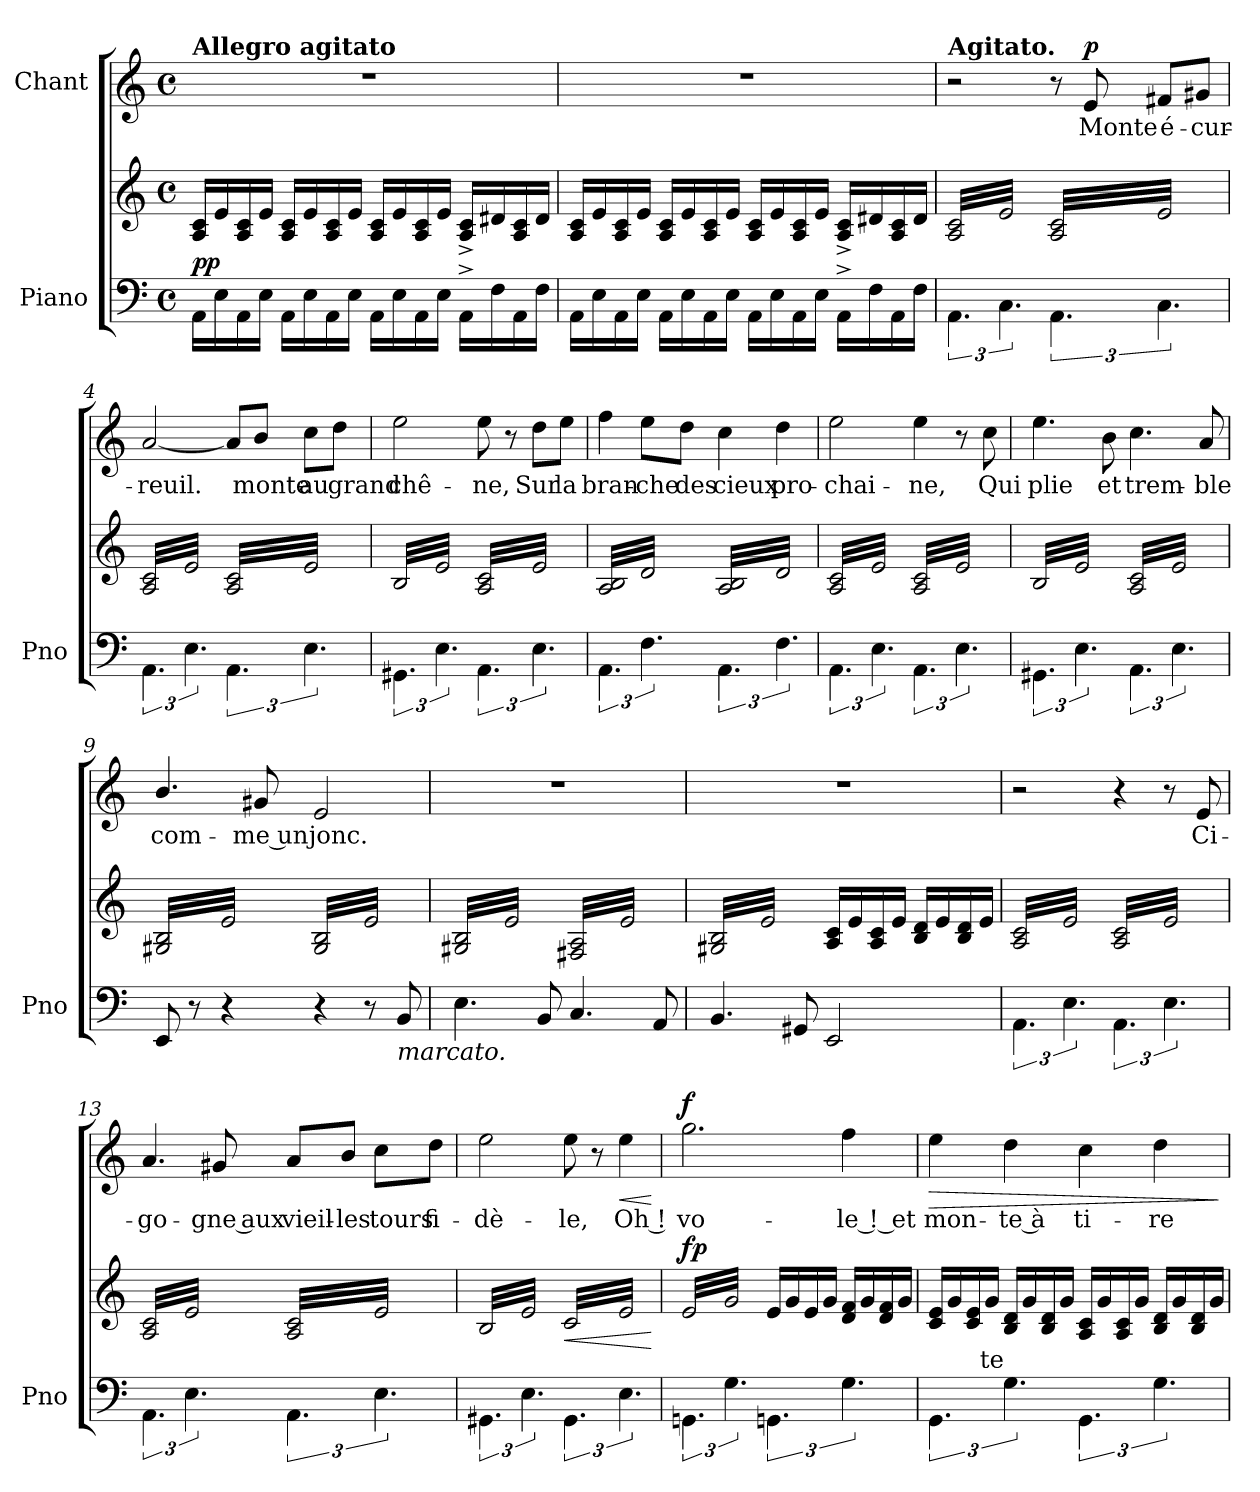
**kern	**kern	**text	**dynam	**kern	**text	**dynam
*part2	*part2	*part2	*part2	*part1	*part1	*part1
*staff3	*staff2	*staff2	*staff2/3	*staff1	*staff1	*staff1
*I"Piano	*	*	*	*I"Chant	*	*
*I'Pno	*	*	*	*	*	*
*clefF4	*clefG2	*	*	*clefG2	*	*
*k[]	*k[]	*	*	*k[]	*	*
*C:	*C:	*	*	*C:	*	*
*M4/4	*M4/4	*	*	*M4/4	*	*
*met(c)	*met(c)	*	*	*met(c)	*	*
=1	=1	=1	=1	=1	=1	=1
!	!	!	!	!LO:TX:a:B:t=Allegro agitato	!	!
!	!	!	!LO:DY:a=2	!	!	!
16AA\LL	16A/ 16c/LL	.	pp	1r	.	.
16E\	16e/	.	.	.	.	.
16AA\	16A/ 16c/	.	.	.	.	.
16E\JJ	16e/JJ	.	.	.	.	.
16AA\LL	16A/ 16c/LL	.	.	.	.	.
16E\	16e/	.	.	.	.	.
16AA\	16A/ 16c/	.	.	.	.	.
16E\JJ	16e/JJ	.	.	.	.	.
16AA\LL	16A/ 16c/LL	.	.	.	.	.
16E\	16e/	.	.	.	.	.
16AA\	16A/ 16c/	.	.	.	.	.
16E\JJ	16e/JJ	.	.	.	.	.
16AA^>\LL	16A/^> 16c/^>LL	.	.	.	.	.
16F\	16d#X/	.	.	.	.	.
16AA\	16A/ 16c/	.	.	.	.	.
16F\JJ	16d#/JJ	.	.	.	.	.
=2	=2	=2	=2	=2	=2	=2
16AA\LL	16A/ 16c/LL	.	.	1r	.	.
16E\	16e/	.	.	.	.	.
16AA\	16A/ 16c/	.	.	.	.	.
16E\JJ	16e/JJ	.	.	.	.	.
16AA\LL	16A/ 16c/LL	.	.	.	.	.
16E\	16e/	.	.	.	.	.
16AA\	16A/ 16c/	.	.	.	.	.
16E\JJ	16e/JJ	.	.	.	.	.
16AA\LL	16A/ 16c/LL	.	.	.	.	.
16E\	16e/	.	.	.	.	.
16AA\	16A/ 16c/	.	.	.	.	.
16E\JJ	16e/JJ	.	.	.	.	.
16AA^>\LL	16A/^> 16c/^>LL	.	.	.	.	.
16F\	16d#X/	.	.	.	.	.
16AA\	16A/ 16c/	.	.	.	.	.
16F\JJ	16d#/JJ	.	.	.	.	.
=3	=3	=3	=3	=3	=3	=3
!	!	!	!	!LO:TX:a:B:t=Agitato.	!	!
*	*tremolo	*	*	*	*	*
6.AA\	32A/ 32c/LLL	.	.	2r	.	.
.	32e/	.	.	.	.	.
.	32A/ 32c/	.	.	.	.	.
.	32e/	.	.	.	.	.
.	32A/ 32c/	.	.	.	.	.
.	32e/	.	.	.	.	.
.	32A/ 32c/	.	.	.	.	.
.	32e/	.	.	.	.	.
6.C\	32A/ 32c/	.	.	.	.	.
.	32e/	.	.	.	.	.
.	32A/ 32c/	.	.	.	.	.
.	32e/	.	.	.	.	.
.	32A/ 32c/	.	.	.	.	.
.	32e/	.	.	.	.	.
.	32A/ 32c/	.	.	.	.	.
.	32e/JJJ	.	.	.	.	.
6.AA\	32A/ 32c/LLL	.	.	8r	.	.
.	32e/	.	.	.	.	.
.	32A/ 32c/	.	.	.	.	.
.	32e/	.	.	.	.	.
!	!	!	!	!	!LO:LY:b	!LO:DY:a
.	32A/ 32c/	.	.	8e/	Monte	p
.	32e/	.	.	.	.	.
.	32A/ 32c/	.	.	.	.	.
.	32e/	.	.	.	.	.
!	!	!	!	!	!LO:LY:b	!
6.C\	32A/ 32c/	.	.	8f#X/L	é-	.
.	32e/	.	.	.	.	.
.	32A/ 32c/	.	.	.	.	.
.	32e/	.	.	.	.	.
!	!	!	!	!	!LO:LY:b	!
.	32A/ 32c/	.	.	8g#X/J	-cur-	.
.	32e/	.	.	.	.	.
.	32A/ 32c/	.	.	.	.	.
.	32e/JJJ	.	.	.	.	.
!!LO:LB:g=z
=4	=4	=4	=4	=4	=4	=4
!	!	!	!	!	!LO:LY:b	!
6.AA\	32A/ 32c/LLL	.	.	[2a/	-reuil.	.
.	32e/	.	.	.	.	.
.	32A/ 32c/	.	.	.	.	.
.	32e/	.	.	.	.	.
.	32A/ 32c/	.	.	.	.	.
.	32e/	.	.	.	.	.
.	32A/ 32c/	.	.	.	.	.
.	32e/	.	.	.	.	.
6.E\	32A/ 32c/	.	.	.	.	.
.	32e/	.	.	.	.	.
.	32A/ 32c/	.	.	.	.	.
.	32e/	.	.	.	.	.
.	32A/ 32c/	.	.	.	.	.
.	32e/	.	.	.	.	.
.	32A/ 32c/	.	.	.	.	.
.	32e/JJJ	.	.	.	.	.
6.AA\	32A/ 32c/LLL	.	.	8a/L]	.	.
.	32e/	.	.	.	.	.
.	32A/ 32c/	.	.	.	.	.
.	32e/	.	.	.	.	.
!	!	!	!	!	!LO:LY:b	!
.	32A/ 32c/	.	.	8b/J	monte	.
.	32e/	.	.	.	.	.
.	32A/ 32c/	.	.	.	.	.
.	32e/	.	.	.	.	.
!	!	!	!	!	!LO:LY:b	!
6.E\	32A/ 32c/	.	.	8cc\L	au	.
.	32e/	.	.	.	.	.
.	32A/ 32c/	.	.	.	.	.
.	32e/	.	.	.	.	.
!	!	!	!	!	!LO:LY:b	!
.	32A/ 32c/	.	.	8dd\J	grand	.
.	32e/	.	.	.	.	.
.	32A/ 32c/	.	.	.	.	.
.	32e/JJJ	.	.	.	.	.
=5	=5	=5	=5	=5	=5	=5
!	!	!	!	!	!LO:LY:b	!
6.GG#X\	32B/LLL	.	.	2ee\	chê-	.
.	32e/	.	.	.	.	.
.	32B/	.	.	.	.	.
.	32e/	.	.	.	.	.
.	32B/	.	.	.	.	.
.	32e/	.	.	.	.	.
.	32B/	.	.	.	.	.
.	32e/	.	.	.	.	.
6.E\	32B/	.	.	.	.	.
.	32e/	.	.	.	.	.
.	32B/	.	.	.	.	.
.	32e/	.	.	.	.	.
.	32B/	.	.	.	.	.
.	32e/	.	.	.	.	.
.	32B/	.	.	.	.	.
.	32e/JJJ	.	.	.	.	.
!	!	!	!	!	!LO:LY:b	!
6.AA\	32A/ 32c/LLL	.	.	8ee\	-ne,	.
.	32e/	.	.	.	.	.
.	32A/ 32c/	.	.	.	.	.
.	32e/	.	.	.	.	.
.	32A/ 32c/	.	.	8r	.	.
.	32e/	.	.	.	.	.
.	32A/ 32c/	.	.	.	.	.
.	32e/	.	.	.	.	.
!	!	!	!	!	!LO:LY:b	!
6.E\	32A/ 32c/	.	.	8dd\L	Sur	.
.	32e/	.	.	.	.	.
.	32A/ 32c/	.	.	.	.	.
.	32e/	.	.	.	.	.
!	!	!	!	!	!LO:LY:b	!
.	32A/ 32c/	.	.	8ee\J	la	.
.	32e/	.	.	.	.	.
.	32A/ 32c/	.	.	.	.	.
.	32e/JJJ	.	.	.	.	.
=6	=6	=6	=6	=6	=6	=6
!	!	!	!	!	!LO:LY:b	!
6.AA\	32A/ 32B/LLL	.	.	4ff\	bran-	.
.	32d/	.	.	.	.	.
.	32A/ 32B/	.	.	.	.	.
.	32d/	.	.	.	.	.
.	32A/ 32B/	.	.	.	.	.
.	32d/	.	.	.	.	.
.	32A/ 32B/	.	.	.	.	.
.	32d/	.	.	.	.	.
!	!	!	!	!	!LO:LY:b	!
6.F\	32A/ 32B/	.	.	8ee\L	-che	.
.	32d/	.	.	.	.	.
.	32A/ 32B/	.	.	.	.	.
.	32d/	.	.	.	.	.
!	!	!	!	!	!LO:LY:b	!
.	32A/ 32B/	.	.	8dd\J	des	.
.	32d/	.	.	.	.	.
.	32A/ 32B/	.	.	.	.	.
.	32d/JJJ	.	.	.	.	.
!	!	!	!	!	!LO:LY:b	!
6.AA\	32A/ 32B/LLL	.	.	4cc\	cieux	.
.	32d/	.	.	.	.	.
.	32A/ 32B/	.	.	.	.	.
.	32d/	.	.	.	.	.
.	32A/ 32B/	.	.	.	.	.
.	32d/	.	.	.	.	.
.	32A/ 32B/	.	.	.	.	.
.	32d/	.	.	.	.	.
!	!	!	!	!	!LO:LY:b	!
6.F\	32A/ 32B/	.	.	4dd\	pro-	.
.	32d/	.	.	.	.	.
.	32A/ 32B/	.	.	.	.	.
.	32d/	.	.	.	.	.
.	32A/ 32B/	.	.	.	.	.
.	32d/	.	.	.	.	.
.	32A/ 32B/	.	.	.	.	.
.	32d/JJJ	.	.	.	.	.
=7	=7	=7	=7	=7	=7	=7
!	!	!	!	!	!LO:LY:b	!
6.AA\	32A/ 32c/LLL	.	.	2ee\	-chai-	.
.	32e/	.	.	.	.	.
.	32A/ 32c/	.	.	.	.	.
.	32e/	.	.	.	.	.
.	32A/ 32c/	.	.	.	.	.
.	32e/	.	.	.	.	.
.	32A/ 32c/	.	.	.	.	.
.	32e/	.	.	.	.	.
6.E\	32A/ 32c/	.	.	.	.	.
.	32e/	.	.	.	.	.
.	32A/ 32c/	.	.	.	.	.
.	32e/	.	.	.	.	.
.	32A/ 32c/	.	.	.	.	.
.	32e/	.	.	.	.	.
.	32A/ 32c/	.	.	.	.	.
.	32e/JJJ	.	.	.	.	.
!	!	!	!	!	!LO:LY:b	!
6.AA\	32A/ 32c/LLL	.	.	4ee\	-ne,	.
.	32e/	.	.	.	.	.
.	32A/ 32c/	.	.	.	.	.
.	32e/	.	.	.	.	.
.	32A/ 32c/	.	.	.	.	.
.	32e/	.	.	.	.	.
.	32A/ 32c/	.	.	.	.	.
.	32e/	.	.	.	.	.
6.E\	32A/ 32c/	.	.	8r	.	.
.	32e/	.	.	.	.	.
.	32A/ 32c/	.	.	.	.	.
.	32e/	.	.	.	.	.
!	!	!	!	!	!LO:LY:b	!
.	32A/ 32c/	.	.	8cc\	Qui	.
.	32e/	.	.	.	.	.
.	32A/ 32c/	.	.	.	.	.
.	32e/JJJ	.	.	.	.	.
!!LO:LB:g=z
=8	=8	=8	=8	=8	=8	=8
!	!	!	!	!	!LO:LY:b	!
6.GG#X\	32B/LLL	.	.	4.ee\	plie	.
.	32e/	.	.	.	.	.
.	32B/	.	.	.	.	.
.	32e/	.	.	.	.	.
.	32B/	.	.	.	.	.
.	32e/	.	.	.	.	.
.	32B/	.	.	.	.	.
.	32e/	.	.	.	.	.
6.E\	32B/	.	.	.	.	.
.	32e/	.	.	.	.	.
.	32B/	.	.	.	.	.
.	32e/	.	.	.	.	.
!	!	!	!	!	!LO:LY:b	!
.	32B/	.	.	8b\	et	.
.	32e/	.	.	.	.	.
.	32B/	.	.	.	.	.
.	32e/JJJ	.	.	.	.	.
!	!	!	!	!	!LO:LY:b	!
6.AA\	32A/ 32c/LLL	.	.	4.cc\	trem-	.
.	32e/	.	.	.	.	.
.	32A/ 32c/	.	.	.	.	.
.	32e/	.	.	.	.	.
.	32A/ 32c/	.	.	.	.	.
.	32e/	.	.	.	.	.
.	32A/ 32c/	.	.	.	.	.
.	32e/	.	.	.	.	.
6.E\	32A/ 32c/	.	.	.	.	.
.	32e/	.	.	.	.	.
.	32A/ 32c/	.	.	.	.	.
.	32e/	.	.	.	.	.
!	!	!	!	!	!LO:LY:b	!
.	32A/ 32c/	.	.	8a/	-ble	.
.	32e/	.	.	.	.	.
.	32A/ 32c/	.	.	.	.	.
.	32e/JJJ	.	.	.	.	.
=9	=9	=9	=9	=9	=9	=9
!	!	!	!	!	!LO:LY:b	!
8EE/	32G#X/ 32B/LLL	.	.	4.b/	com-	.
.	32e/	.	.	.	.	.
.	32G#X/ 32B/	.	.	.	.	.
.	32e/	.	.	.	.	.
8r	32G#X/ 32B/	.	.	.	.	.
.	32e/	.	.	.	.	.
.	32G#X/ 32B/	.	.	.	.	.
.	32e/	.	.	.	.	.
4r	32G#X/ 32B/	.	.	.	.	.
.	32e/	.	.	.	.	.
.	32G#X/ 32B/	.	.	.	.	.
.	32e/	.	.	.	.	.
!	!	!	!	!	!LO:LY:b	!
.	32G#X/ 32B/	.	.	8g#X/	-me un	.
.	32e/	.	.	.	.	.
.	32G#X/ 32B/	.	.	.	.	.
.	32e/JJJ	.	.	.	.	.
!	!	!	!	!	!LO:LY:b	!
4r	32G#/ 32B/LLL	.	.	2e/	jonc.	.
.	32e/	.	.	.	.	.
.	32G#/ 32B/	.	.	.	.	.
.	32e/	.	.	.	.	.
.	32G#/ 32B/	.	.	.	.	.
.	32e/	.	.	.	.	.
.	32G#/ 32B/	.	.	.	.	.
.	32e/	.	.	.	.	.
8r	32G#/ 32B/	.	.	.	.	.
.	32e/	.	.	.	.	.
.	32G#/ 32B/	.	.	.	.	.
.	32e/	.	.	.	.	.
!LO:TX:b:i:t=marcato.	!	!	!	!	!	!
8BB/	32G#/ 32B/	.	.	.	.	.
.	32e/	.	.	.	.	.
.	32G#/ 32B/	.	.	.	.	.
.	32e/JJJ	.	.	.	.	.
=10	=10	=10	=10	=10	=10	=10
4.E\	32G#X/ 32B/LLL	.	.	1r	.	.
.	32e/	.	.	.	.	.
.	32G#X/ 32B/	.	.	.	.	.
.	32e/	.	.	.	.	.
.	32G#X/ 32B/	.	.	.	.	.
.	32e/	.	.	.	.	.
.	32G#X/ 32B/	.	.	.	.	.
.	32e/	.	.	.	.	.
.	32G#X/ 32B/	.	.	.	.	.
.	32e/	.	.	.	.	.
.	32G#X/ 32B/	.	.	.	.	.
.	32e/	.	.	.	.	.
8BB/	32G#X/ 32B/	.	.	.	.	.
.	32e/	.	.	.	.	.
.	32G#X/ 32B/	.	.	.	.	.
.	32e/JJJ	.	.	.	.	.
4.C/	32F#X/ 32A/LLL	.	.	.	.	.
.	32e/	.	.	.	.	.
.	32F#X/ 32A/	.	.	.	.	.
.	32e/	.	.	.	.	.
.	32F#X/ 32A/	.	.	.	.	.
.	32e/	.	.	.	.	.
.	32F#X/ 32A/	.	.	.	.	.
.	32e/	.	.	.	.	.
.	32F#X/ 32A/	.	.	.	.	.
.	32e/	.	.	.	.	.
.	32F#X/ 32A/	.	.	.	.	.
.	32e/	.	.	.	.	.
8AA/	32F#X/ 32A/	.	.	.	.	.
.	32e/	.	.	.	.	.
.	32F#X/ 32A/	.	.	.	.	.
.	32e/JJJ	.	.	.	.	.
=11	=11	=11	=11	=11	=11	=11
4.BB/	32G#X/ 32B/LLL	.	.	1r	.	.
.	32e/	.	.	.	.	.
.	32G#X/ 32B/	.	.	.	.	.
.	32e/	.	.	.	.	.
.	32G#X/ 32B/	.	.	.	.	.
.	32e/	.	.	.	.	.
.	32G#X/ 32B/	.	.	.	.	.
.	32e/	.	.	.	.	.
.	32G#X/ 32B/	.	.	.	.	.
.	32e/	.	.	.	.	.
.	32G#X/ 32B/	.	.	.	.	.
.	32e/	.	.	.	.	.
8GG#X/	32G#X/ 32B/	.	.	.	.	.
.	32e/	.	.	.	.	.
.	32G#X/ 32B/	.	.	.	.	.
.	32e/JJJ	.	.	.	.	.
*	*Xtremolo	*	*	*	*	*
2EE/	16A/ 16c/LL	.	.	.	.	.
.	.	.	.	.	.	.
.	16e/	.	.	.	.	.
.	.	.	.	.	.	.
.	16A/ 16c/	.	.	.	.	.
.	.	.	.	.	.	.
.	16e/JJ	.	.	.	.	.
.	.	.	.	.	.	.
.	16B/ 16d/LL	.	.	.	.	.
.	16e/	.	.	.	.	.
.	16B/ 16d/	.	.	.	.	.
.	16e/JJ	.	.	.	.	.
!!LO:PB:g=z
=12	=12	=12	=12	=12	=12	=12
*	*tremolo	*	*	*	*	*
6.AA\	32A/ 32c/LLL	.	.	2r	.	.
.	32e/	.	.	.	.	.
.	32A/ 32c/	.	.	.	.	.
.	32e/	.	.	.	.	.
.	32A/ 32c/	.	.	.	.	.
.	32e/	.	.	.	.	.
.	32A/ 32c/	.	.	.	.	.
.	32e/	.	.	.	.	.
6.E\	32A/ 32c/	.	.	.	.	.
.	32e/	.	.	.	.	.
.	32A/ 32c/	.	.	.	.	.
.	32e/	.	.	.	.	.
.	32A/ 32c/	.	.	.	.	.
.	32e/	.	.	.	.	.
.	32A/ 32c/	.	.	.	.	.
.	32e/JJJ	.	.	.	.	.
6.AA\	32A/ 32c/LLL	.	.	4r	.	.
.	32e/	.	.	.	.	.
.	32A/ 32c/	.	.	.	.	.
.	32e/	.	.	.	.	.
.	32A/ 32c/	.	.	.	.	.
.	32e/	.	.	.	.	.
.	32A/ 32c/	.	.	.	.	.
.	32e/	.	.	.	.	.
6.E\	32A/ 32c/	.	.	8r	.	.
.	32e/	.	.	.	.	.
.	32A/ 32c/	.	.	.	.	.
.	32e/	.	.	.	.	.
!	!	!	!	!	!LO:LY:b	!
.	32A/ 32c/	.	.	8e/	Ci-	.
.	32e/	.	.	.	.	.
.	32A/ 32c/	.	.	.	.	.
.	32e/JJJ	.	.	.	.	.
=13	=13	=13	=13	=13	=13	=13
!	!	!	!	!	!LO:LY:b	!
6.AA\	32A/ 32c/LLL	.	.	4.a/	-go-	.
.	32e/	.	.	.	.	.
.	32A/ 32c/	.	.	.	.	.
.	32e/	.	.	.	.	.
.	32A/ 32c/	.	.	.	.	.
.	32e/	.	.	.	.	.
.	32A/ 32c/	.	.	.	.	.
.	32e/	.	.	.	.	.
6.E\	32A/ 32c/	.	.	.	.	.
.	32e/	.	.	.	.	.
.	32A/ 32c/	.	.	.	.	.
.	32e/	.	.	.	.	.
!	!	!	!	!	!LO:LY:b	!
.	32A/ 32c/	.	.	8g#X/	-gne aux	.
.	32e/	.	.	.	.	.
.	32A/ 32c/	.	.	.	.	.
.	32e/JJJ	.	.	.	.	.
!	!	!	!	!	!LO:LY:b	!
6.AA\	32A/ 32c/LLL	.	.	8a/L	vieil-	.
.	32e/	.	.	.	.	.
.	32A/ 32c/	.	.	.	.	.
.	32e/	.	.	.	.	.
!	!	!	!	!	!LO:LY:b	!
.	32A/ 32c/	.	.	8b/J	-les	.
.	32e/	.	.	.	.	.
.	32A/ 32c/	.	.	.	.	.
.	32e/	.	.	.	.	.
!	!	!	!	!	!LO:LY:b	!
6.E\	32A/ 32c/	.	.	8cc\L	tours	.
.	32e/	.	.	.	.	.
.	32A/ 32c/	.	.	.	.	.
.	32e/	.	.	.	.	.
!	!	!	!	!	!LO:LY:b	!
.	32A/ 32c/	.	.	8dd\J	fi-	.
.	32e/	.	.	.	.	.
.	32A/ 32c/	.	.	.	.	.
.	32e/JJJ	.	.	.	.	.
=14	=14	=14	=14	=14	=14	=14
!	!	!	!	!	!LO:LY:b	!
6.GG#X\	32B/LLL	.	.	2ee\	-dè-	.
.	32e/	.	.	.	.	.
.	32B/	.	.	.	.	.
.	32e/	.	.	.	.	.
.	32B/	.	.	.	.	.
.	32e/	.	.	.	.	.
.	32B/	.	.	.	.	.
.	32e/	.	.	.	.	.
6.E\	32B/	.	.	.	.	.
.	32e/	.	.	.	.	.
.	32B/	.	.	.	.	.
.	32e/	.	.	.	.	.
.	32B/	.	.	.	.	.
.	32e/	.	.	.	.	.
.	32B/	.	.	.	.	.
.	32e/JJJ	.	.	.	.	.
!	!	!	!LO:HP:b	!	!LO:LY:b	!
6.GG#\	32c/LLL	.	<	8ee\	-le,	.
.	32e/	.	.	.	.	.
.	32c/	.	.	.	.	.
.	32e/	.	.	.	.	.
.	32c/	.	.	8r	.	.
.	32e/	.	.	.	.	.
.	32c/	.	.	.	.	.
.	32e/	.	.	.	.	.
!	!	!	!	!	!LO:LY:b	!LO:HP:b
6.E\	32c/	.	.	4ee\	Oh !	<
.	32e/	.	.	.	.	.
.	32c/	.	.	.	.	.
.	32e/	.	.	.	.	.
.	32c/	.	.	.	.	.
.	32e/	.	.	.	.	.
.	32c/	.	.	.	.	.
.	32e/JJJ	.	.	.	.	.
.	.	.	[	.	.	[
=15	=15	=15	=15	=15	=15	=15
!	!	!	!LO:DY:b	!	!LO:LY:b	!LO:DY:b
6.GGn\	32e/LLL	.	fp	2.gg\	vo-	f
.	32g/	.	.	.	.	.
.	32e/	.	.	.	.	.
.	32g/	.	.	.	.	.
.	32e/	.	.	.	.	.
.	32g/	.	.	.	.	.
.	32e/	.	.	.	.	.
.	32g/	.	.	.	.	.
6.G\	32e/	.	.	.	.	.
.	32g/	.	.	.	.	.
.	32e/	.	.	.	.	.
.	32g/	.	.	.	.	.
.	32e/	.	.	.	.	.
.	32g/	.	.	.	.	.
.	32e/	.	.	.	.	.
.	32g/JJJ	.	.	.	.	.
*	*Xtremolo	*	*	*	*	*
6.GGn\	16e/LL	.	.	.	.	.
.	.	.	.	.	.	.
.	16g/	.	.	.	.	.
.	.	.	.	.	.	.
.	16e/	.	.	.	.	.
.	.	.	.	.	.	.
.	16g/JJ	.	.	.	.	.
.	.	.	.	.	.	.
!	!	!	!	!	!LO:LY:b	!
6.G\	16d/ 16f/LL	.	.	4ff\	-le ! et	.
.	16g/	.	.	.	.	.
.	16d/ 16f/	.	.	.	.	.
.	16g/JJ	.	.	.	.	.
!!LO:LB:g=z
=16	=16	=16	=16	=16	=16	=16
!	!	!	!	!	!LO:LY:b	!LO:HP:b
6.GG\	16c/ 16e/LL	.	.	4ee\	mon-	>
.	16g/	.	.	.	.	.
.	16c/ 16e/	.	.	.	.	.
!	!	!LO:LY:b	!	!	!	!
.	16g/JJ	te	.	.	.	.
!	!	!	!	!	!LO:LY:b	!
6.G\	16B/ 16d/LL	.	.	4dd\	-te à	.
.	16g/	.	.	.	.	.
.	16B/ 16d/	.	.	.	.	.
.	16g/JJ	.	.	.	.	.
!	!	!	!	!	!LO:LY:b	!
6.GG\	16A/ 16c/LL	.	.	4cc\	ti-	.
.	16g/	.	.	.	.	.
.	16A/ 16c/	.	.	.	.	.
.	16g/JJ	.	.	.	.	.
!	!	!	!	!	!LO:LY:b	!
6.G\	16B/ 16d/LL	.	.	4dd\	-re	.
.	16g/	.	.	.	.	.
.	16B/ 16d/	.	.	.	.	.
.	16g/JJ	.	.	.	.	.
.	.	.	.	.	.	]
=	=	=	=	=	=	=
*-	*-	*-	*-	*-	*-	*-
